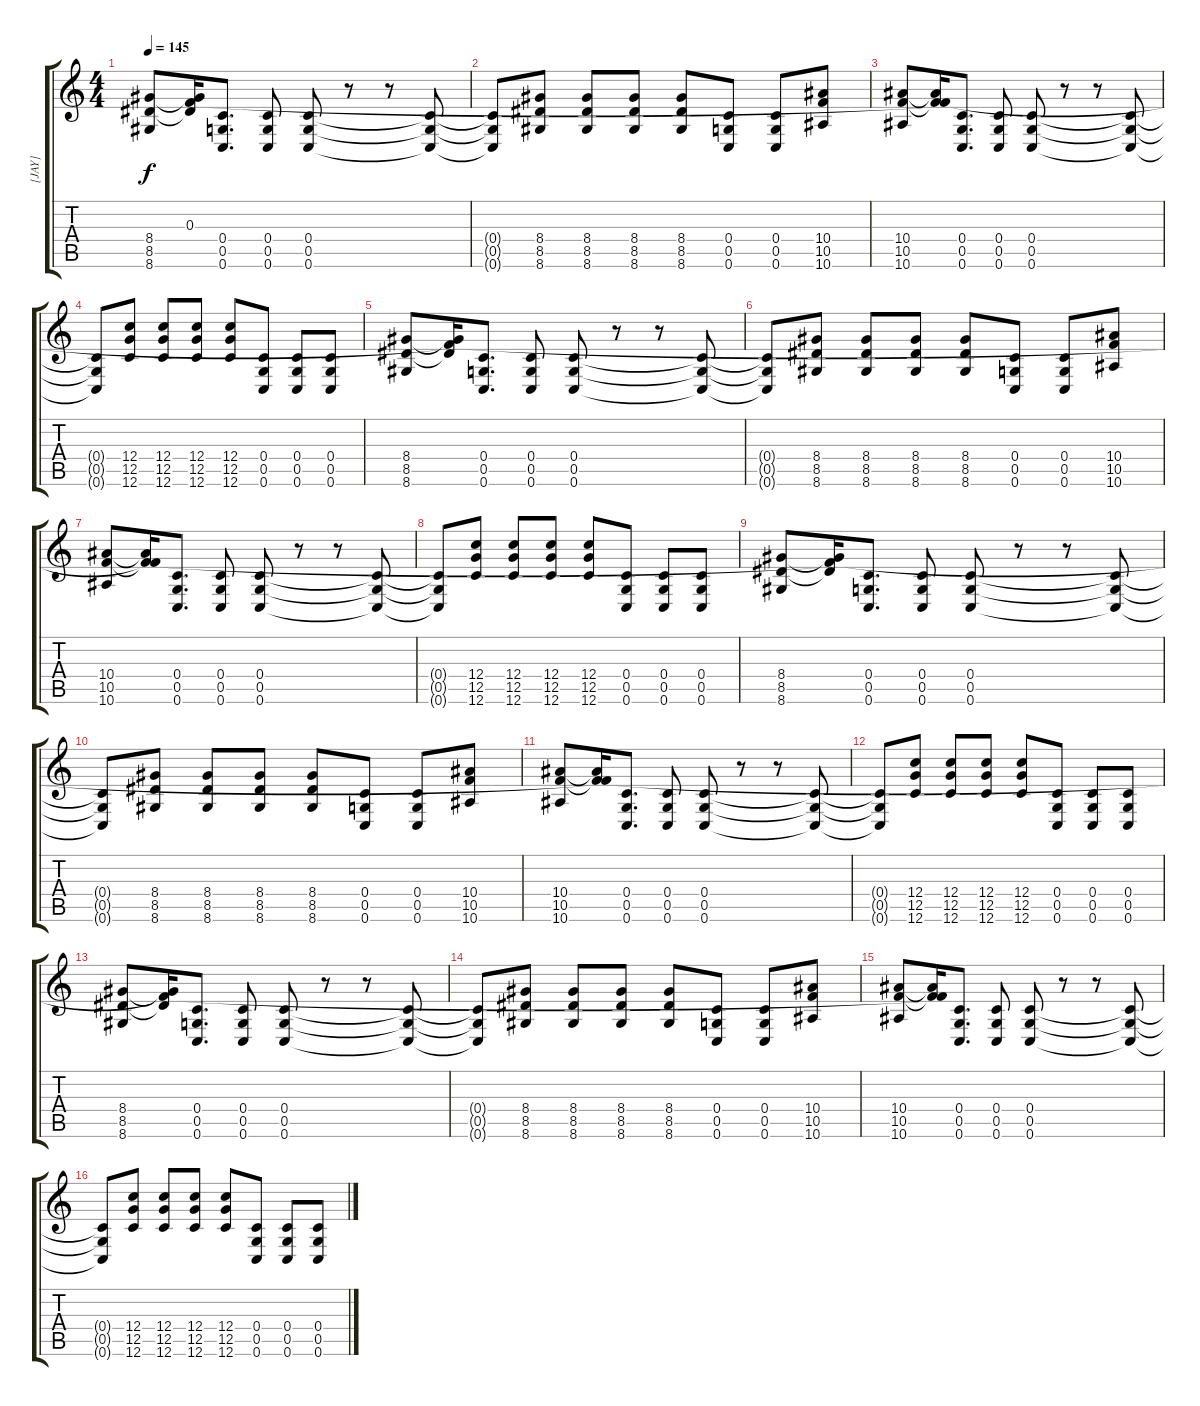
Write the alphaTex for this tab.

\track ("[JAY]" "[JAY]") {instrument overdrivenguitar}
\staff {score tabs}
\tuning (D4 A3 F3 C3 G2 C2) {hide}
\ts (4 4)
\tempo 145
\clef g2
\ks c
(8.4 8.5 8.6).8{dy f} (0.3 8.4{t} 8.5{t}).16 (0.4 0.5 0.6).8{d} (0.4 0.5 0.6).8 (0.4 0.5 0.6).8 r.8 r.8 (0.4{t} 0.5{t} 0.6{t}).8 |
(0.4{t} 0.5{t} 0.6{t}).8 (8.4 8.5 8.6).8 (8.4 8.5 8.6).8 (8.4 8.5 8.6).8 (8.4 8.5 8.6).8 (0.4 0.5 0.6).8 (0.4 0.5 0.6).8 (10.4 10.5 10.6).8 |
(10.4 10.5 10.6).8 (0.3{t} 10.4{t} 10.5{t}).16 (0.4 0.5 0.6).8{d} (0.4 0.5 0.6).8 (0.4 0.5 0.6).8 r.8 r.8 (0.4{t} 0.5{t} 0.6{t}).8 |
(0.4{t} 0.5{t} 0.6{t}).8 (12.4 12.5 12.6).8 (12.4 12.5 12.6).8 (12.4 12.5 12.6).8 (12.4 12.5 12.6).8 (0.4 0.5 0.6).8 (0.4 0.5 0.6).8 (0.4 0.5 0.6).8 |
(8.4 8.5 8.6).8 (0.3{t} 8.4{t} 8.5{t}).16 (0.4 0.5 0.6).8{d} (0.4 0.5 0.6).8 (0.4 0.5 0.6).8 r.8 r.8 (0.4{t} 0.5{t} 0.6{t}).8 |
(0.4{t} 0.5{t} 0.6{t}).8 (8.4 8.5 8.6).8 (8.4 8.5 8.6).8 (8.4 8.5 8.6).8 (8.4 8.5 8.6).8 (0.4 0.5 0.6).8 (0.4 0.5 0.6).8 (10.4 10.5 10.6).8 |
(10.4 10.5 10.6).8 (0.3{t} 10.4{t} 10.5{t}).16 (0.4 0.5 0.6).8{d} (0.4 0.5 0.6).8 (0.4 0.5 0.6).8 r.8 r.8 (0.4{t} 0.5{t} 0.6{t}).8 |
(0.4{t} 0.5{t} 0.6{t}).8 (12.4 12.5 12.6).8 (12.4 12.5 12.6).8 (12.4 12.5 12.6).8 (12.4 12.5 12.6).8 (0.4 0.5 0.6).8 (0.4 0.5 0.6).8 (0.4 0.5 0.6).8 |
(8.4 8.5 8.6).8 (0.3{t} 8.4{t} 8.5{t}).16 (0.4 0.5 0.6).8{d} (0.4 0.5 0.6).8 (0.4 0.5 0.6).8 r.8 r.8 (0.4{t} 0.5{t} 0.6{t}).8 |
(0.4{t} 0.5{t} 0.6{t}).8 (8.4 8.5 8.6).8 (8.4 8.5 8.6).8 (8.4 8.5 8.6).8 (8.4 8.5 8.6).8 (0.4 0.5 0.6).8 (0.4 0.5 0.6).8 (10.4 10.5 10.6).8 |
(10.4 10.5 10.6).8 (0.3{t} 10.4{t} 10.5{t}).16 (0.4 0.5 0.6).8{d} (0.4 0.5 0.6).8 (0.4 0.5 0.6).8 r.8 r.8 (0.4{t} 0.5{t} 0.6{t}).8 |
(0.4{t} 0.5{t} 0.6{t}).8 (12.4 12.5 12.6).8 (12.4 12.5 12.6).8 (12.4 12.5 12.6).8 (12.4 12.5 12.6).8 (0.4 0.5 0.6).8 (0.4 0.5 0.6).8 (0.4 0.5 0.6).8 |
(8.4 8.5 8.6).8 (0.3{t} 8.4{t} 8.5{t}).16 (0.4 0.5 0.6).8{d} (0.4 0.5 0.6).8 (0.4 0.5 0.6).8 r.8 r.8 (0.4{t} 0.5{t} 0.6{t}).8 |
(0.4{t} 0.5{t} 0.6{t}).8 (8.4 8.5 8.6).8 (8.4 8.5 8.6).8 (8.4 8.5 8.6).8 (8.4 8.5 8.6).8 (0.4 0.5 0.6).8 (0.4 0.5 0.6).8 (10.4 10.5 10.6).8 |
(10.4 10.5 10.6).8 (0.3{t} 10.4{t} 10.5{t}).16 (0.4 0.5 0.6).8{d} (0.4 0.5 0.6).8 (0.4 0.5 0.6).8 r.8 r.8 (0.4{t} 0.5{t} 0.6{t}).8 |
(0.4{t} 0.5{t} 0.6{t}).8 (12.4 12.5 12.6).8 (12.4 12.5 12.6).8 (12.4 12.5 12.6).8 (12.4 12.5 12.6).8 (0.4 0.5 0.6).8 (0.4 0.5 0.6).8 (0.4 0.5 0.6).8
